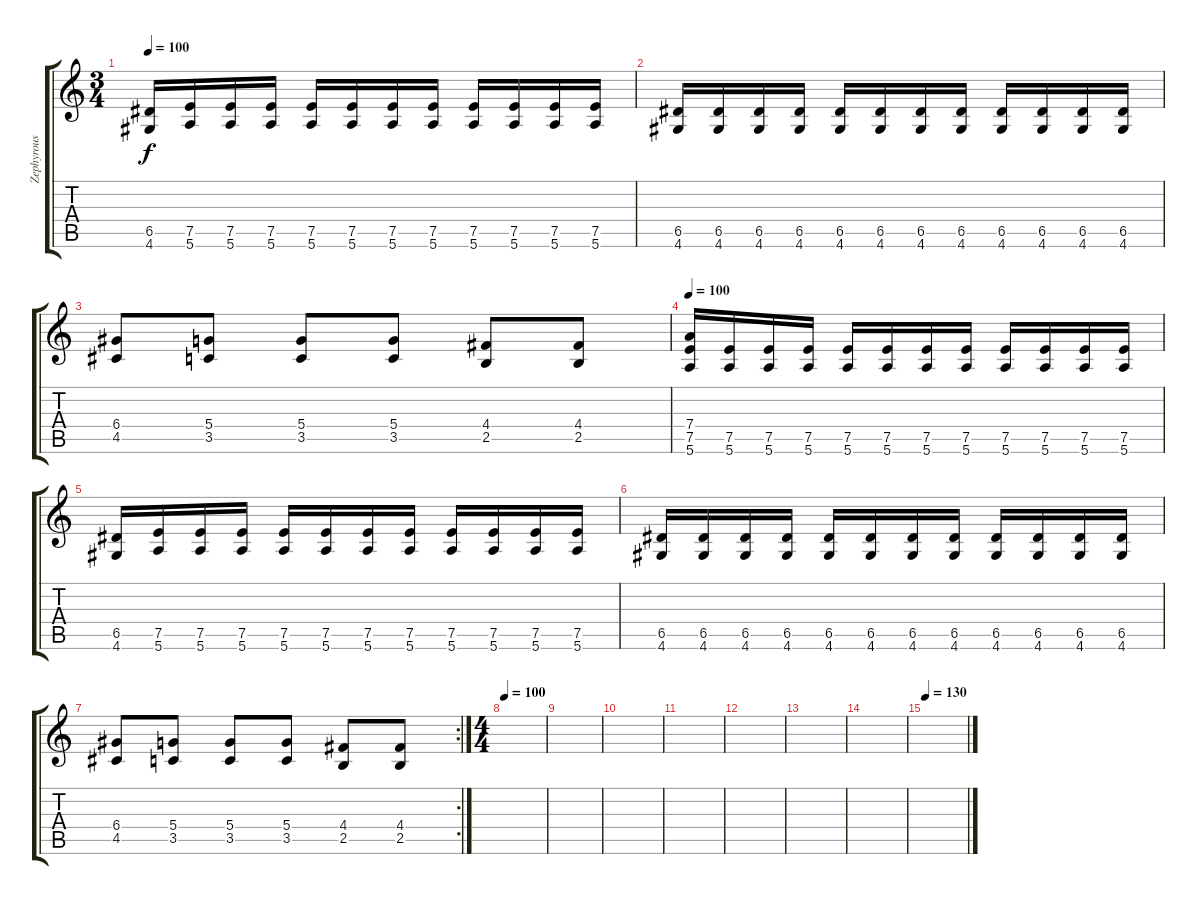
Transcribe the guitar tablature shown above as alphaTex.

\track ("Zephyrous" "Zephyrous") {instrument distortionguitar}
\staff {score tabs}
\tuning (E4 B3 G3 D3 A2 E2) {hide}
\ts (3 4)
\tempo 100
\clef g2
\ks c
(6.5 4.6).16{dy f} (7.5 5.6).16 (7.5 5.6).16 (7.5 5.6).16 (7.5 5.6).16 (7.5 5.6).16 (7.5 5.6).16 (7.5 5.6).16 (7.5 5.6).16 (7.5 5.6).16 (7.5 5.6).16 (7.5 5.6).16 |
(6.5 4.6).16 (6.5 4.6).16 (6.5 4.6).16 (6.5 4.6).16 (6.5 4.6).16 (6.5 4.6).16 (6.5 4.6).16 (6.5 4.6).16 (6.5 4.6).16 (6.5 4.6).16 (6.5 4.6).16 (6.5 4.6).16 |
(6.4 4.5).8 (5.4 3.5).8 (5.4 3.5).8 (5.4 3.5).8 (4.4 2.5).8 (4.4 2.5).8 |
\tempo 100
(7.4 7.5 5.6).16 (7.5 5.6).16 (7.5 5.6).16 (7.5 5.6).16 (7.5 5.6).16 (7.5 5.6).16 (7.5 5.6).16 (7.5 5.6).16 (7.5 5.6).16 (7.5 5.6).16 (7.5 5.6).16 (7.5 5.6).16 |
(6.5 4.6).16 (7.5 5.6).16 (7.5 5.6).16 (7.5 5.6).16 (7.5 5.6).16 (7.5 5.6).16 (7.5 5.6).16 (7.5 5.6).16 (7.5 5.6).16 (7.5 5.6).16 (7.5 5.6).16 (7.5 5.6).16 |
(6.5 4.6).16 (6.5 4.6).16 (6.5 4.6).16 (6.5 4.6).16 (6.5 4.6).16 (6.5 4.6).16 (6.5 4.6).16 (6.5 4.6).16 (6.5 4.6).16 (6.5 4.6).16 (6.5 4.6).16 (6.5 4.6).16 |
\rc 2
(6.4 4.5).8 (5.4 3.5).8 (5.4 3.5).8 (5.4 3.5).8 (4.4 2.5).8 (4.4 2.5).8 |
\ts (4 4)
\tempo 100
|
|
|
|
|
|
|
\tempo 130
